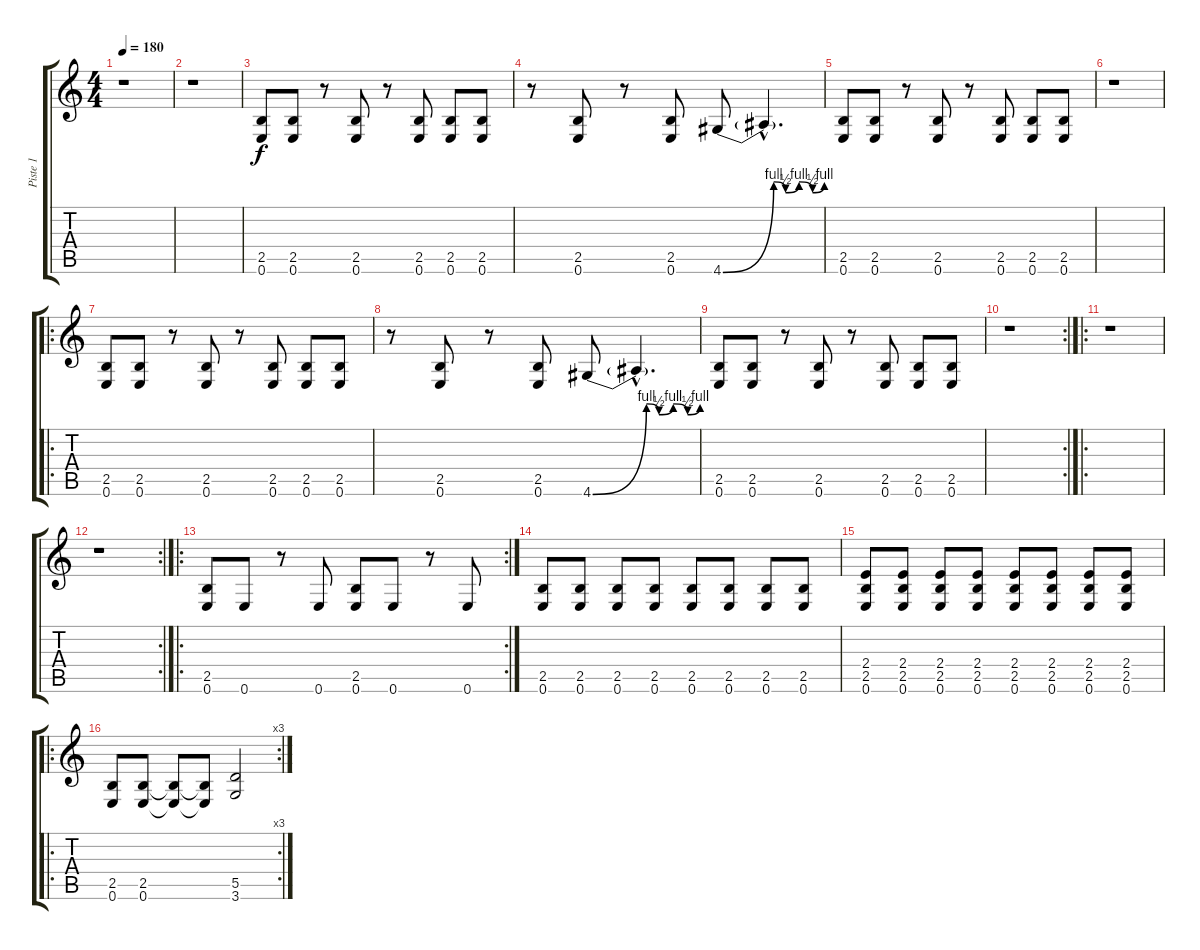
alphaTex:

\track ("Piste 1" "Piste 1") {instrument distortionguitar}
\staff {score tabs}
\tuning (E4 B3 G3 D3 A2 E2) {hide}
\ts (4 4)
\tempo 180
\clef g2
\ks c
r.1{dy f} |
r.1 |
(2.5 0.6).8 (2.5 0.6).8 r.8 (2.5 0.6).8 r.8 (2.5 0.6).8 (2.5 0.6).8 (2.5 0.6).8 |
r.8 (2.5 0.6).8 r.8 (2.5 0.6).8 4.6{be (custom 0 0 30 4 37 2 45 4 53 2 60 4)}.8 4.6{hac t}.4{d} |
(2.5 0.6).8 (2.5 0.6).8 r.8 (2.5 0.6).8 r.8 (2.5 0.6).8 (2.5 0.6).8 (2.5 0.6).8 |
r.1 |
\ro
(2.5 0.6).8 (2.5 0.6).8 r.8 (2.5 0.6).8 r.8 (2.5 0.6).8 (2.5 0.6).8 (2.5 0.6).8 |
r.8 (2.5 0.6).8 r.8 (2.5 0.6).8 4.6{be (custom 0 0 30 4 37 2 45 4 53 2 60 4)}.8 4.6{hac t}.4{d} |
(2.5 0.6).8 (2.5 0.6).8 r.8 (2.5 0.6).8 r.8 (2.5 0.6).8 (2.5 0.6).8 (2.5 0.6).8 |
\rc 2
r.1 |
\ro
r.1 |
\rc 2
r.1 |
\ro
\rc 2
(2.5 0.6).8 0.6.8 r.8 0.6.8 (2.5 0.6).8 0.6.8 r.8 0.6.8 |
(2.5 0.6).8 (2.5 0.6).8 (2.5 0.6).8 (2.5 0.6).8 (2.5 0.6).8 (2.5 0.6).8 (2.5 0.6).8 (2.5 0.6).8 |
(2.4 2.5 0.6).8 (2.4 2.5 0.6).8 (2.4 2.5 0.6).8 (2.4 2.5 0.6).8 (2.4 2.5 0.6).8 (2.4 2.5 0.6).8 (2.4 2.5 0.6).8 (2.4 2.5 0.6).8 |
\ro
\rc 3
(2.5 0.6).8 (2.5 0.6).8 (2.5{t} 0.6{t}).8 (2.5{t} 0.6{t}).8 (5.5 3.6).2
